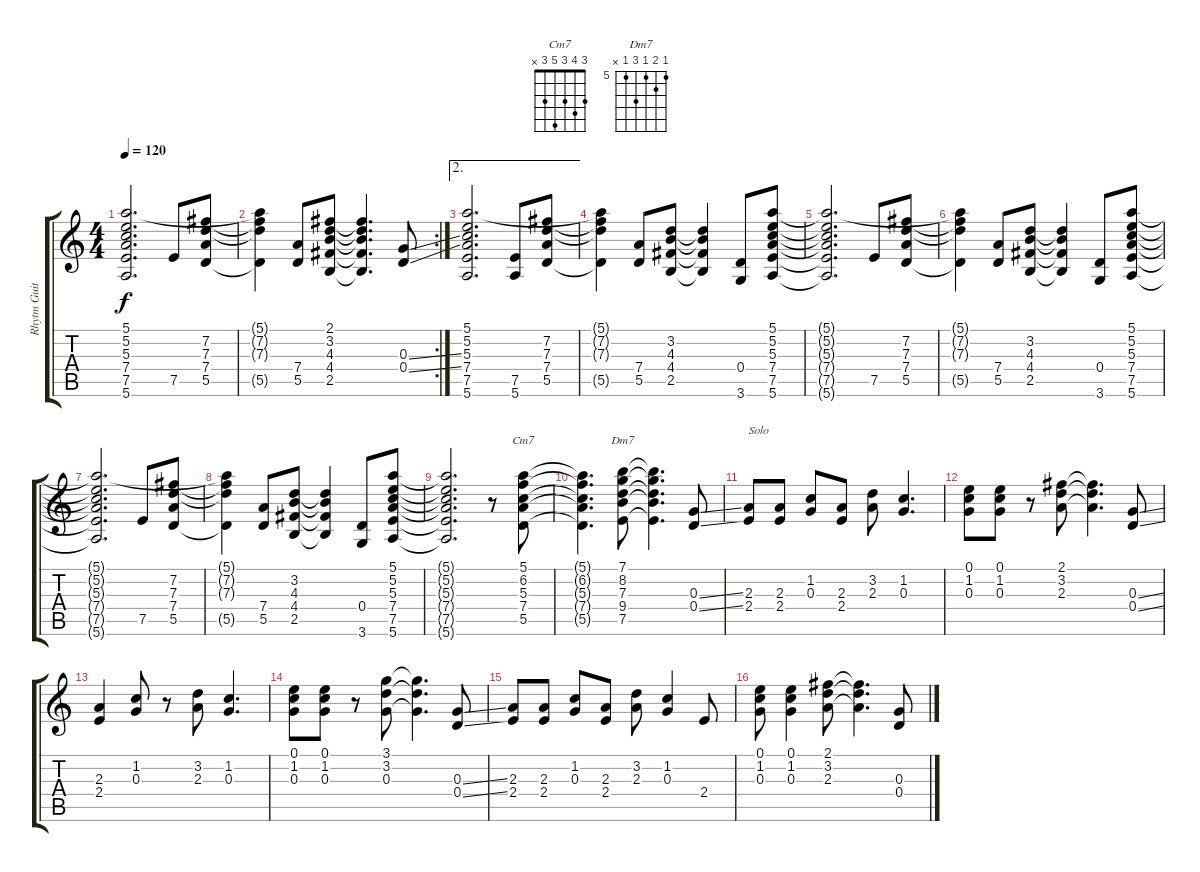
\track ("Rhytm Guitar 2" "Rhytm Guit") {instrument overdrivenguitar}
\staff {score tabs}
\tuning (E4 B3 G3 D3 A2 E2) {hide}
\chord ("Cm7" 3 4 3 5 3 x)
\chord ("Dm7" 5 6 5 7 5 x) {firstfret 5}
\ts (4 4)
\tempo 120
\clef g2
\ks c
(5.1{t} 5.2{t} 5.3{t} 7.4{t} 7.5{t} 5.6{t}).2{d dy f} 7.5.8 (7.2 7.3 7.4 5.5).8 |
\rc 2
(5.1{t} 7.2{t} 7.3{t} 5.5{t}).4 (7.4 5.5).8 (2.1 3.2 4.3 4.4 2.5).8 (2.1{t} 3.2{t} 4.3{t} 4.4{t} 2.5{t}).4{d} (0.3{ss} 0.4{ss}).8 |
\ae 2
(5.1 5.2 5.3 7.4 7.5 5.6).2{d} (7.5 5.6).8 (7.2 7.3 7.4 5.5).8 |
(5.1{t} 7.2{t} 7.3{t} 5.5{t}).4 (7.4 5.5).8 (3.2 4.3 4.4 2.5).8 (3.2{t} 4.3{t} 4.4{t} 2.5{t}).4 (0.4 3.6).8 (5.1 5.2 5.3 7.4 7.5 5.6).8 |
(5.1{t} 5.2{t} 5.3{t} 7.4{t} 7.5{t} 5.6{t}).2{d} 7.5.8 (7.2 7.3 7.4 5.5).8 |
(5.1{t} 7.2{t} 7.3{t} 5.5{t}).4 (7.4 5.5).8 (3.2 4.3 4.4 2.5).8 (3.2{t} 4.3{t} 4.4{t} 2.5{t}).4 (0.4 3.6).8 (5.1 5.2 5.3 7.4 7.5 5.6).8 |
(5.1{t} 5.2{t} 5.3{t} 7.4{t} 7.5{t} 5.6{t}).2{d} 7.5.8 (7.2 7.3 7.4 5.5).8 |
(5.1{t} 7.2{t} 7.3{t} 5.5{t}).4 (7.4 5.5).8 (3.2 4.3 4.4 2.5).8 (3.2{t} 4.3{t} 4.4{t} 2.5{t}).4 (0.4 3.6).8 (5.1 5.2 5.3 7.4 7.5 5.6).8 |
(5.1{t} 5.2{t} 5.3{t} 7.4{t} 7.5{t} 5.6{t}).2{d} r.8 (5.1 6.2 5.3 7.4 5.5).8{ch "Cm7"} |
(5.1{t} 6.2{t} 5.3{t} 7.4{t} 5.5{t}).4{d} (7.1 8.2 7.3 9.4 7.5).8{ch "Dm7"} (7.1{t} 8.2{t} 7.3{t} 9.4{t} 7.5{t}).4{d} (0.3{ss} 0.4{ss}).8 |
(2.3 2.4).8{txt "Solo"} (2.3 2.4).8 (1.2 0.3).8 (2.3 2.4).8 (3.2 2.3).8 (1.2 0.3).4{d} |
(0.1 1.2 0.3).8 (0.1 1.2 0.3).8 r.8 (2.1 3.2 2.3).8 (2.1{t} 3.2{t} 2.3{t}).4{d} (0.3{ss} 0.4{ss}).8 |
(2.3 2.4).4 (1.2 0.3).8 r.8 (3.2 2.3).8 (1.2 0.3).4{d} |
(0.1 1.2 0.3).8 (0.1 1.2 0.3).8 r.8 (3.1 3.2 0.3).8 (3.1{t} 3.2{t} 0.3{t}).4{d} (0.3{ss} 0.4{ss}).8 |
(2.3 2.4).8 (2.3 2.4).8 (1.2 0.3).8 (2.3 2.4).8 (3.2 2.3).8 (1.2 0.3).4 2.4.8 |
(0.1 1.2 0.3).8 (0.1 1.2 0.3).4 (2.1 3.2 2.3).8 (2.1{t} 3.2{t} 2.3{t}).4{d} (0.3{ss} 0.4{ss}).8
